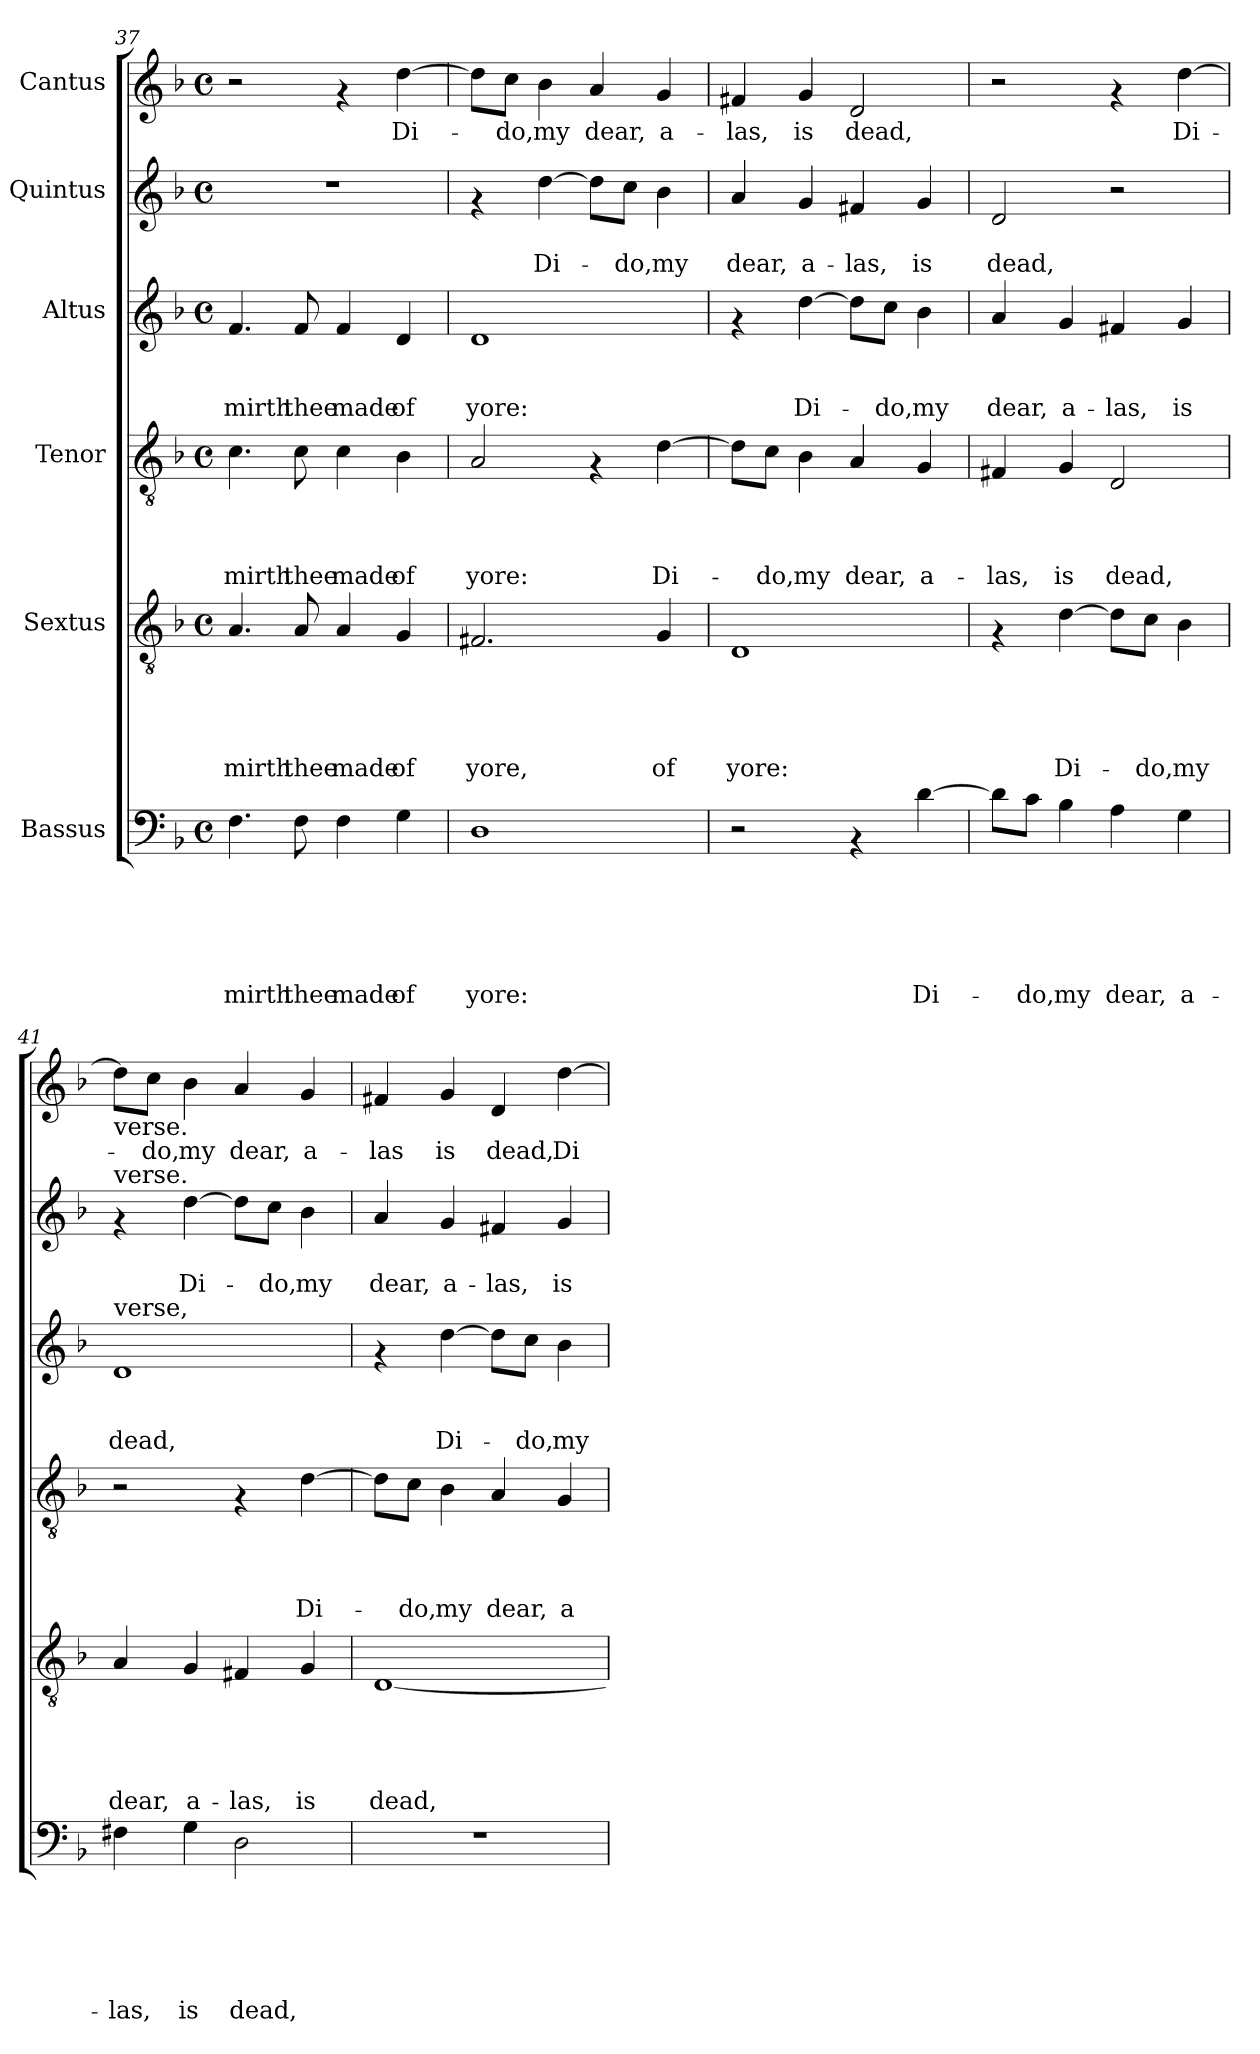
**kern	**text	**text	**text	**text	**text	**text	**kern	**text	**text	**text	**text	**text	**kern	**text	**text	**text	**text	**kern	**text	**text	**text	**kern	**text	**text	**kern	**text
*part6	*part6	*part6	*part6	*part6	*part6	*part6	*part5	*part5	*part5	*part5	*part5	*part5	*part4	*part4	*part4	*part4	*part4	*part3	*part3	*part3	*part3	*part2	*part2	*part2	*part1	*part1
*staff6	*staff6	*staff6	*staff6	*staff6	*staff6	*staff6	*staff5	*staff5	*staff5	*staff5	*staff5	*staff5	*staff4	*staff4	*staff4	*staff4	*staff4	*staff3	*staff3	*staff3	*staff3	*staff2	*staff2	*staff2	*staff1	*staff1
*I"Bassus	*	*	*	*	*	*	*I"Sextus	*	*	*	*	*	*I"Tenor	*	*	*	*	*I"Altus	*	*	*	*I"Quintus	*	*	*I"Cantus	*
!!LO:PB:g=z
*clefF4	*	*	*	*	*	*	*clefGv2	*	*	*	*	*	*clefGv2	*	*	*	*	*clefG2	*	*	*	*clefG2	*	*	*clefG2	*
*k[b-]	*	*	*	*	*	*	*k[b-]	*	*	*	*	*	*k[b-]	*	*	*	*	*k[b-]	*	*	*	*k[b-]	*	*	*k[b-]	*
*F:	*	*	*	*	*	*	*F:	*	*	*	*	*	*F:	*	*	*	*	*F:	*	*	*	*F:	*	*	*F:	*
*M4/4	*	*	*	*	*	*	*M4/4	*	*	*	*	*	*M4/4	*	*	*	*	*M4/4	*	*	*	*M4/4	*	*	*M4/4	*
*met(c)	*	*	*	*	*	*	*met(c)	*	*	*	*	*	*met(c)	*	*	*	*	*met(c)	*	*	*	*met(c)	*	*	*met(c)	*
=37	=37	=37	=37	=37	=37	=37	=37	=37	=37	=37	=37	=37	=37	=37	=37	=37	=37	=37	=37	=37	=37	=37	=37	=37	=37	=37
!	!	!	!	!	!	!LO:LY:b	!	!	!	!	!	!LO:LY:b	!	!	!	!	!LO:LY:b	!	!	!	!LO:LY:b	!	!	!	!	!
4.F\	.	.	.	.	.	mirth	4.A/	.	.	.	.	mirth	4.c\	.	.	.	mirth	4.f/	.	.	mirth	1r	.	.	2r	.
!	!	!	!	!	!	!LO:LY:b	!	!	!	!	!	!LO:LY:b	!	!	!	!	!LO:LY:b	!	!	!	!LO:LY:b	!	!	!	!	!
8F\	.	.	.	.	.	thee	8A/	.	.	.	.	thee	8c\	.	.	.	thee	8f/	.	.	thee	.	.	.	.	.
!	!	!	!	!	!	!LO:LY:b	!	!	!	!	!	!LO:LY:b	!	!	!	!	!LO:LY:b	!	!	!	!LO:LY:b	!	!	!	!	!
4F\	.	.	.	.	.	made	4A/	.	.	.	.	made	4c\	.	.	.	made	4f/	.	.	made	.	.	.	4rf	.
!	!	!	!	!	!	!LO:LY:b	!	!	!	!	!	!LO:LY:b	!	!	!	!	!LO:LY:b	!	!	!	!LO:LY:b	!	!	!	!	!LO:LY:b
4G\	.	.	.	.	.	of	4G/	.	.	.	.	of	4B-\	.	.	.	of	4d/	.	.	of	.	.	.	[>4dd\	Di-
=38	=38	=38	=38	=38	=38	=38	=38	=38	=38	=38	=38	=38	=38	=38	=38	=38	=38	=38	=38	=38	=38	=38	=38	=38	=38	=38
!	!	!	!	!	!	!LO:LY:b	!	!	!	!	!	!LO:LY:b	!	!	!	!	!LO:LY:b	!	!	!	!LO:LY:b	!	!	!	!	!
1D	.	.	.	.	.	yore:	2.F#X/	.	.	.	.	yore,	2A/	.	.	.	yore:	1d	.	.	yore:	4rf	.	.	8dd\L]	.
!	!	!	!	!	!	!	!	!	!	!	!	!	!	!	!	!	!	!	!	!	!	!	!	!	!	!LO:LY:b
.	.	.	.	.	.	.	.	.	.	.	.	.	.	.	.	.	.	.	.	.	.	.	.	.	8cc\J	-do,
!	!	!	!	!	!	!	!	!	!	!	!	!	!	!	!	!	!	!	!	!	!	!	!	!LO:LY:b	!	!LO:LY:b
.	.	.	.	.	.	.	.	.	.	.	.	.	.	.	.	.	.	.	.	.	.	[>4dd\	.	Di-	4b-\	my
!	!	!	!	!	!	!	!	!	!	!	!	!	!	!	!	!	!	!	!	!	!	!	!	!	!	!LO:LY:b
.	.	.	.	.	.	.	.	.	.	.	.	.	4rF	.	.	.	.	.	.	.	.	8dd\L]	.	.	4a/	dear,
!	!	!	!	!	!	!	!	!	!	!	!	!	!	!	!	!	!	!	!	!	!	!	!	!LO:LY:b	!	!
.	.	.	.	.	.	.	.	.	.	.	.	.	.	.	.	.	.	.	.	.	.	8cc\J	.	-do,	.	.
!	!	!	!	!	!	!	!	!	!	!	!	!LO:LY:b	!	!	!	!	!LO:LY:b	!	!	!	!	!	!	!LO:LY:b	!	!LO:LY:b
.	.	.	.	.	.	.	4G/	.	.	.	.	of	[>4d\	.	.	.	Di-	.	.	.	.	4b-\	.	my	4g/	a-
=39	=39	=39	=39	=39	=39	=39	=39	=39	=39	=39	=39	=39	=39	=39	=39	=39	=39	=39	=39	=39	=39	=39	=39	=39	=39	=39
!	!	!	!	!	!	!	!	!	!	!	!	!LO:LY:b	!	!	!	!	!	!	!	!	!	!	!	!LO:LY:b	!	!LO:LY:b
2r	.	.	.	.	.	.	1D	.	.	.	.	yore:	8d\L]	.	.	.	.	4rf	.	.	.	4a/	.	dear,	4f#X/	-las,
!	!	!	!	!	!	!	!	!	!	!	!	!	!	!	!	!	!LO:LY:b	!	!	!	!	!	!	!	!	!
.	.	.	.	.	.	.	.	.	.	.	.	.	8c\J	.	.	.	-do,	.	.	.	.	.	.	.	.	.
!	!	!	!	!	!	!	!	!	!	!	!	!	!	!	!	!	!LO:LY:b	!	!	!	!LO:LY:b	!	!	!LO:LY:b	!	!LO:LY:b
.	.	.	.	.	.	.	.	.	.	.	.	.	4B-\	.	.	.	my	[>4dd\	.	.	Di-	4g/	.	a-	4g/	is
!	!	!	!	!	!	!	!	!	!	!	!	!	!	!	!	!	!LO:LY:b	!	!	!	!	!	!	!LO:LY:b	!	!LO:LY:b
4rAA	.	.	.	.	.	.	.	.	.	.	.	.	4A/	.	.	.	dear,	8dd\L]	.	.	.	4f#X/	.	-las,	2d/	dead,
!	!	!	!	!	!	!	!	!	!	!	!	!	!	!	!	!	!	!	!	!	!LO:LY:b	!	!	!	!	!
.	.	.	.	.	.	.	.	.	.	.	.	.	.	.	.	.	.	8cc\J	.	.	-do,	.	.	.	.	.
!	!	!	!	!	!	!LO:LY:b	!	!	!	!	!	!	!	!	!	!	!LO:LY:b	!	!	!	!LO:LY:b	!	!	!LO:LY:b	!	!
[>4d\	.	.	.	.	.	Di-	.	.	.	.	.	.	4G/	.	.	.	a-	4b-\	.	.	my	4g/	.	is	.	.
=40	=40	=40	=40	=40	=40	=40	=40	=40	=40	=40	=40	=40	=40	=40	=40	=40	=40	=40	=40	=40	=40	=40	=40	=40	=40	=40
!	!	!	!	!	!	!	!	!	!	!	!	!	!	!	!	!	!LO:LY:b	!	!	!	!LO:LY:b	!	!	!LO:LY:b	!	!
8d\L]	.	.	.	.	.	.	4rF	.	.	.	.	.	4F#X/	.	.	.	-las,	4a/	.	.	dear,	2d/	.	dead,	2r	.
!	!	!	!	!	!	!LO:LY:b	!	!	!	!	!	!	!	!	!	!	!	!	!	!	!	!	!	!	!	!
8c\J	.	.	.	.	.	-do,	.	.	.	.	.	.	.	.	.	.	.	.	.	.	.	.	.	.	.	.
!	!	!	!	!	!	!LO:LY:b	!	!	!	!	!	!LO:LY:b	!	!	!	!	!LO:LY:b	!	!	!	!LO:LY:b	!	!	!	!	!
4B-\	.	.	.	.	.	my	[>4d\	.	.	.	.	Di-	4G/	.	.	.	is	4g/	.	.	a-	.	.	.	.	.
!	!	!	!	!	!	!LO:LY:b	!	!	!	!	!	!	!	!	!	!	!LO:LY:b	!	!	!	!LO:LY:b	!	!	!	!	!
4A\	.	.	.	.	.	dear,	8d\L]	.	.	.	.	.	2D/	.	.	.	dead,	4f#X/	.	.	-las,	2r	.	.	4rf	.
!	!	!	!	!	!	!	!	!	!	!	!	!LO:LY:b	!	!	!	!	!	!	!	!	!	!	!	!	!	!
.	.	.	.	.	.	.	8c\J	.	.	.	.	-do,	.	.	.	.	.	.	.	.	.	.	.	.	.	.
!	!	!	!	!	!	!LO:LY:b	!	!	!	!	!	!LO:LY:b	!	!	!	!	!	!	!	!	!LO:LY:b	!	!	!	!	!LO:LY:b
4G\	.	.	.	.	.	a-	4B-\	.	.	.	.	my	.	.	.	.	.	4g/	.	.	is	.	.	.	[>4dd\	Di-
!!LO:PB:g=z
=41	=41	=41	=41	=41	=41	=41	=41	=41	=41	=41	=41	=41	=41	=41	=41	=41	=41	=41	=41	=41	=41	=41	=41	=41	=41	=41
!	!	!	!	!	!	!	!	!	!	!	!	!	!	!	!	!	!	!	!	!	!	!	!	!	!LO:TX:b:t=verse.	!
!	!	!	!	!	!	!	!	!	!	!	!	!	!	!	!	!	!	!	!	!	!	!LO:TX:a:t=verse.	!	!	!	!
!	!	!	!	!	!	!	!	!	!	!	!	!	!	!	!	!	!	!LO:TX:a:t=verse,	!	!	!	!	!	!	!	!
!	!	!	!	!	!	!LO:LY:b	!	!	!	!	!	!LO:LY:b	!	!	!	!	!	!	!	!	!LO:LY:b	!	!	!	!	!
4F#X\	.	.	.	.	.	-las,	4A/	.	.	.	.	dear,	2r	.	.	.	.	1d	.	.	dead,	4rf	.	.	8dd\L]	.
!	!	!	!	!	!	!	!	!	!	!	!	!	!	!	!	!	!	!	!	!	!	!	!	!	!	!LO:LY:b
.	.	.	.	.	.	.	.	.	.	.	.	.	.	.	.	.	.	.	.	.	.	.	.	.	8cc\J	-do,
!	!	!	!	!	!	!LO:LY:b	!	!	!	!	!	!LO:LY:b	!	!	!	!	!	!	!	!	!	!	!	!LO:LY:b	!	!LO:LY:b
4G\	.	.	.	.	.	is	4G/	.	.	.	.	a-	.	.	.	.	.	.	.	.	.	[>4dd\	.	Di-	4b-\	my
!	!	!	!	!	!	!LO:LY:b	!	!	!	!	!	!LO:LY:b	!	!	!	!	!	!	!	!	!	!	!	!	!	!LO:LY:b
2D\	.	.	.	.	.	dead,	4F#X/	.	.	.	.	-las,	4rF	.	.	.	.	.	.	.	.	8dd\L]	.	.	4a/	dear,
!	!	!	!	!	!	!	!	!	!	!	!	!	!	!	!	!	!	!	!	!	!	!	!	!LO:LY:b	!	!
.	.	.	.	.	.	.	.	.	.	.	.	.	.	.	.	.	.	.	.	.	.	8cc\J	.	-do,	.	.
!	!	!	!	!	!	!	!	!	!	!	!	!LO:LY:b	!	!	!	!	!LO:LY:b	!	!	!	!	!	!	!LO:LY:b	!	!LO:LY:b
.	.	.	.	.	.	.	4G/	.	.	.	.	is	[>4d\	.	.	.	Di-	.	.	.	.	4b-\	.	my	4g/	a-
=42	=42	=42	=42	=42	=42	=42	=42	=42	=42	=42	=42	=42	=42	=42	=42	=42	=42	=42	=42	=42	=42	=42	=42	=42	=42	=42
!	!	!	!	!	!	!	!	!	!	!	!	!LO:LY:b	!	!	!	!	!	!	!	!	!	!	!	!LO:LY:b	!	!LO:LY:b
1r	.	.	.	.	.	.	[<1D	.	.	.	.	dead,	8d\L]	.	.	.	.	4rf	.	.	.	4a/	.	dear,	4f#X/	-las
!	!	!	!	!	!	!	!	!	!	!	!	!	!	!	!	!	!LO:LY:b	!	!	!	!	!	!	!	!	!
.	.	.	.	.	.	.	.	.	.	.	.	.	8c\J	.	.	.	-do,	.	.	.	.	.	.	.	.	.
!	!	!	!	!	!	!	!	!	!	!	!	!	!	!	!	!	!LO:LY:b	!	!	!	!LO:LY:b	!	!	!LO:LY:b	!	!LO:LY:b
.	.	.	.	.	.	.	.	.	.	.	.	.	4B-\	.	.	.	my	[>4dd\	.	.	Di-	4g/	.	a-	4g/	is
!	!	!	!	!	!	!	!	!	!	!	!	!	!	!	!	!	!LO:LY:b	!	!	!	!	!	!	!LO:LY:b	!	!LO:LY:b
.	.	.	.	.	.	.	.	.	.	.	.	.	4A/	.	.	.	dear,	8dd\L]	.	.	.	4f#X/	.	-las,	4d/	dead,
!	!	!	!	!	!	!	!	!	!	!	!	!	!	!	!	!	!	!	!	!	!LO:LY:b	!	!	!	!	!
.	.	.	.	.	.	.	.	.	.	.	.	.	.	.	.	.	.	8cc\J	.	.	-do,	.	.	.	.	.
!	!	!	!	!	!	!	!	!	!	!	!	!	!	!	!	!	!LO:LY:b	!	!	!	!LO:LY:b	!	!	!LO:LY:b	!	!LO:LY:b
.	.	.	.	.	.	.	.	.	.	.	.	.	4G/	.	.	.	a-	4b-\	.	.	my	4g/	.	is	[>4dd\	Di-
=	=	=	=	=	=	=	=	=	=	=	=	=	=	=	=	=	=	=	=	=	=	=	=	=	=	=
*-	*-	*-	*-	*-	*-	*-	*-	*-	*-	*-	*-	*-	*-	*-	*-	*-	*-	*-	*-	*-	*-	*-	*-	*-	*-	*-
